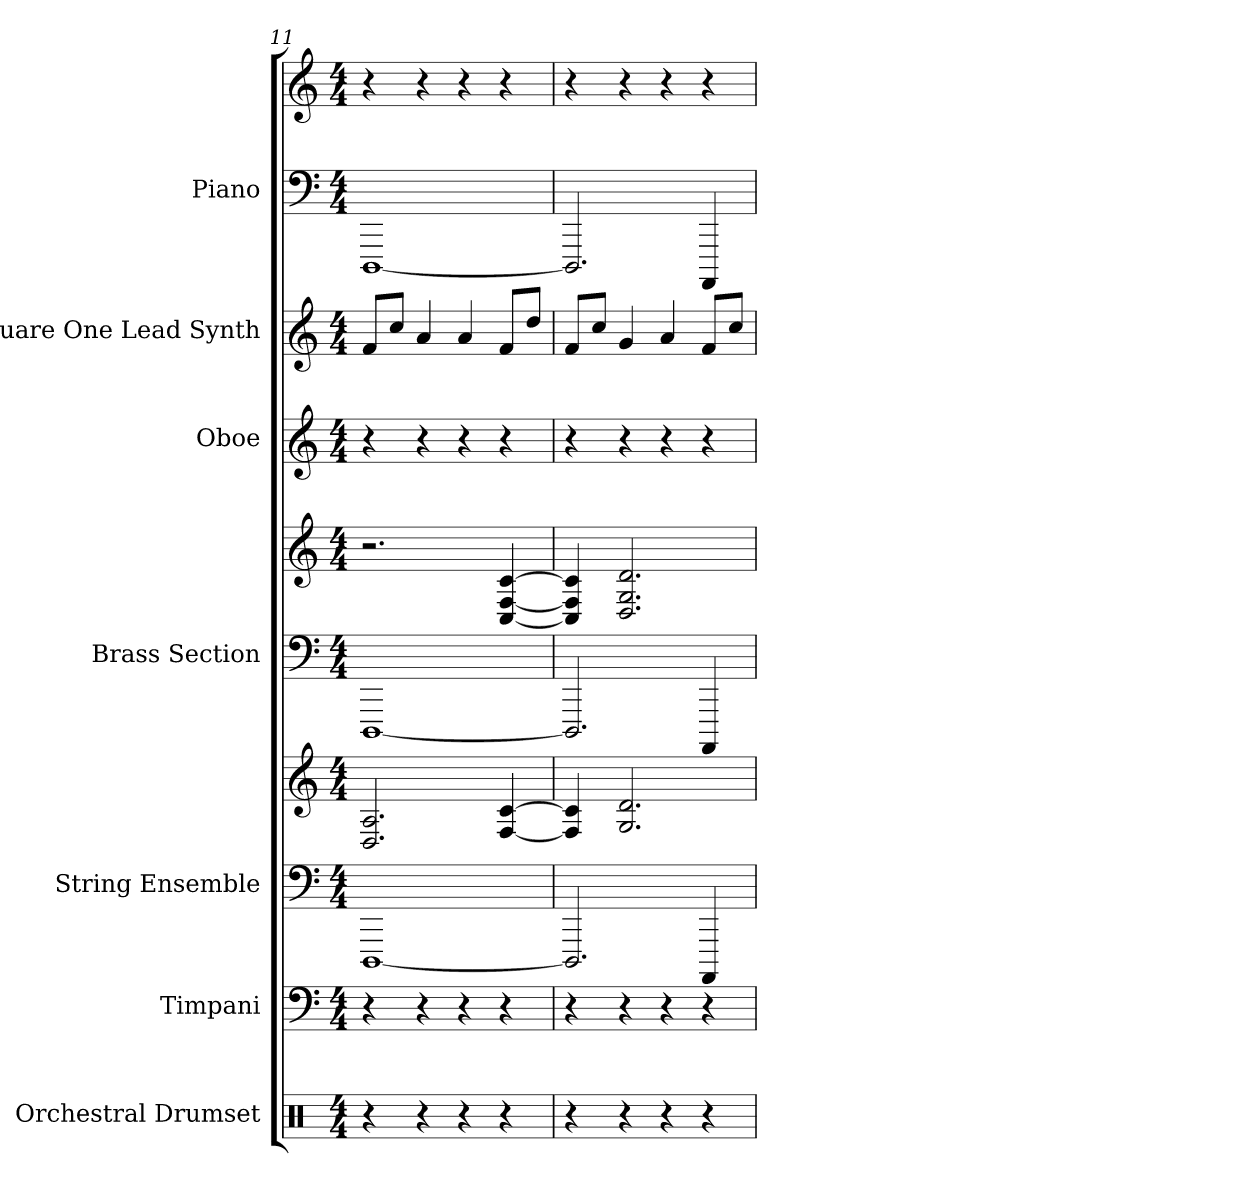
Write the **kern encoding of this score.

**kern	**kern	**kern	**kern	**kern	**kern	**kern	**kern	**kern	**kern
*part7	*part6	*part5	*part5	*part4	*part4	*part3	*part2	*part1	*part1
*staff10	*staff9	*staff8	*staff7	*staff6	*staff5	*staff4	*staff3	*staff2	*staff1
*I"Orchestral Drumset	*I"Timpani	*I"String Ensemble	*	*I"Brass Section	*	*I"Oboe	*I"Square One Lead Synth	*I"Piano	*
*I'Drums	*I'Timp.	*I'St. Ens.	*	*I'Brs. Se.	*	*I'Ob.	*I'Sq. 1 LS	*I'Pno.	*
*clefX	*clefF4	*clefF4	*clefG2	*clefF4	*clefG2	*clefG2	*clefG2	*clefF4	*clefG2
*k[]	*k[]	*k[]	*k[]	*k[]	*k[]	*k[]	*k[]	*k[]	*k[]
*M4/4	*M4/4	*M4/4	*M4/4	*M4/4	*M4/4	*M4/4	*M4/4	*M4/4	*M4/4
=11	=11	=11	=11	=11	=11	=11	=11	=11	=11
4r	4r	[1DDD	2.D 2.A	[1DDD	2.r	4r	8fL	[1DDD	4r
.	.	.	.	.	.	.	8ccJ	.	.
4r	4r	.	.	.	.	4r	4a	.	4r
4r	4r	.	.	.	.	4r	4a	.	4r
4r	4r	.	[4F [4c	.	[4C [4F [4c	4r	8fL	.	4r
.	.	.	.	.	.	.	8ddJ	.	.
=12	=12	=12	=12	=12	=12	=12	=12	=12	=12
4r	4r	2.DDD]	4F] 4c]	2.DDD]	4C] 4F] 4c]	4r	8fL	2.DDD]	4r
.	.	.	.	.	.	.	8ccJ	.	.
4r	4r	.	2.G 2.d	.	2.D 2.G 2.d	4r	4g	.	4r
4r	4r	.	.	.	.	4r	4a	.	4r
4r	4r	4AAAA	.	4AAAA	.	4r	8fL	4AAAA	4r
.	.	.	.	.	.	.	8ccJ	.	.
=	=	=	=	=	=	=	=	=	=
*-	*-	*-	*-	*-	*-	*-	*-	*-	*-
